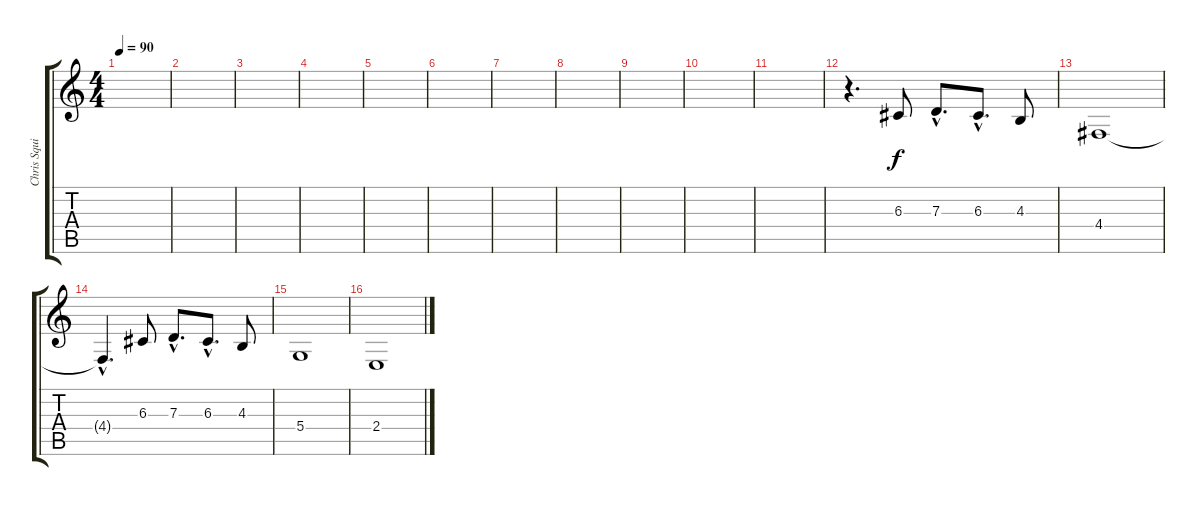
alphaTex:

\track ("Chris Squire(Vocal)" "Chris Squi") {instrument panflute}
\staff {score tabs}
\tuning (E4 B3 G3 D3 A2 E2) {hide}
\ts (4 4)
\tempo 90
\clef g2
\ks c
|
|
|
|
|
|
|
|
|
|
|
r.4{d} 6.3.8 7.3{hac}.8{d} 6.3{hac}.8{d} 4.3.8 |
4.4.1 |
4.4{hac t}.4{d} 6.3.8 7.3{hac}.8{d} 6.3{hac}.8{d} 4.3.8 |
5.4.1 |
2.4.1
